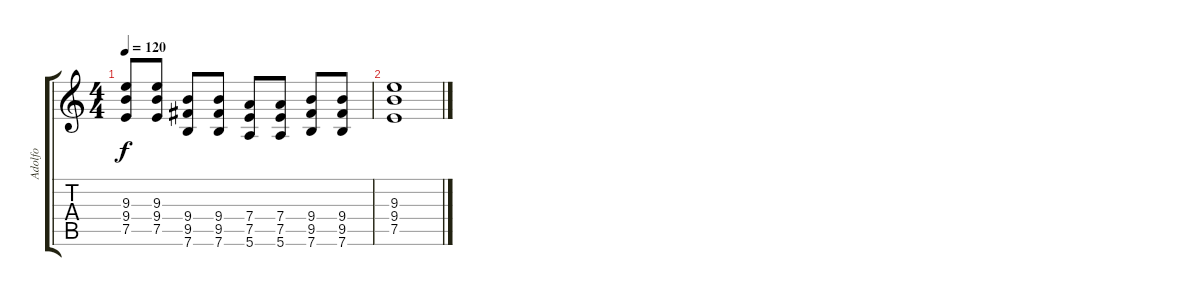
\track ("Adolfo" "Adolfo") {instrument overdrivenguitar}
\staff {score tabs}
\tuning (E4 B3 G3 D3 A2 E2) {hide}
\ts (4 4)
\tempo 120
\clef g2
\ks c
(9.3 9.4 7.5).8{dy f} (9.3 9.4 7.5).8 (9.4 9.5 7.6).8 (9.4 9.5 7.6).8 (7.4 7.5 5.6).8 (7.4 7.5 5.6).8 (9.4 9.5 7.6).8 (9.4 9.5 7.6).8 |
(9.3 9.4 7.5).1
